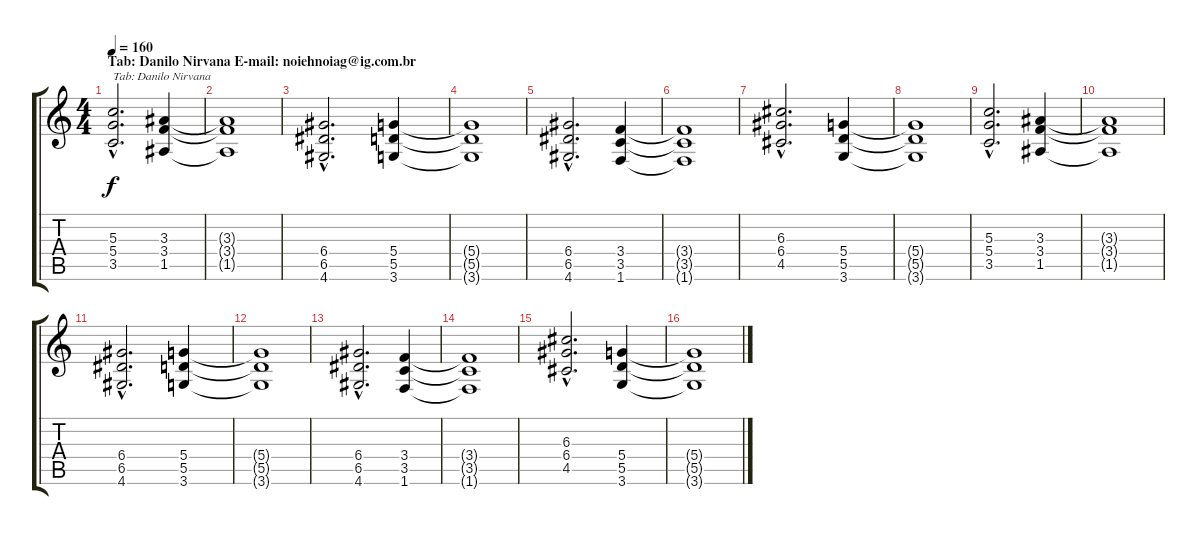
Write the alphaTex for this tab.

\track "" {instrument overdrivenguitar}
\staff {score tabs}
\tuning (E4 B3 G3 D3 A2 E2) {hide}
\ts (4 4)
\section ("" "Tab: Danilo Nirvana E-mail: noiehnoiag@ig.com.br")
\tempo 160
\clef g2
\ks c
(5.3{hac} 5.4{hac} 3.5{hac}).2{d txt "Tab: Danilo Nirvana" dy f instrument overdrivenguitar} (3.3 3.4 1.5).4 |
(3.3{t} 3.4{t} 1.5{t}).1 |
(6.4{hac} 6.5{hac} 4.6{hac}).2{d} (5.4 5.5 3.6).4 |
(5.4{t} 5.5{t} 3.6{t}).1 |
(6.4{hac} 6.5{hac} 4.6{hac}).2{d} (3.4 3.5 1.6).4 |
(3.4{t} 3.5{t} 1.6{t}).1 |
(6.3{hac} 6.4{hac} 4.5{hac}).2{d} (5.4 5.5 3.6).4 |
(5.4{t} 5.5{t} 3.6{t}).1 |
(5.3{hac} 5.4{hac} 3.5{hac}).2{d} (3.3 3.4 1.5).4 |
(3.3{t} 3.4{t} 1.5{t}).1 |
(6.4{hac} 6.5{hac} 4.6{hac}).2{d} (5.4 5.5 3.6).4 |
(5.4{t} 5.5{t} 3.6{t}).1 |
(6.4{hac} 6.5{hac} 4.6{hac}).2{d} (3.4 3.5 1.6).4 |
(3.4{t} 3.5{t} 1.6{t}).1 |
(6.3{hac} 6.4{hac} 4.5{hac}).2{d} (5.4 5.5 3.6).4 |
(5.4{t} 5.5{t} 3.6{t}).1
